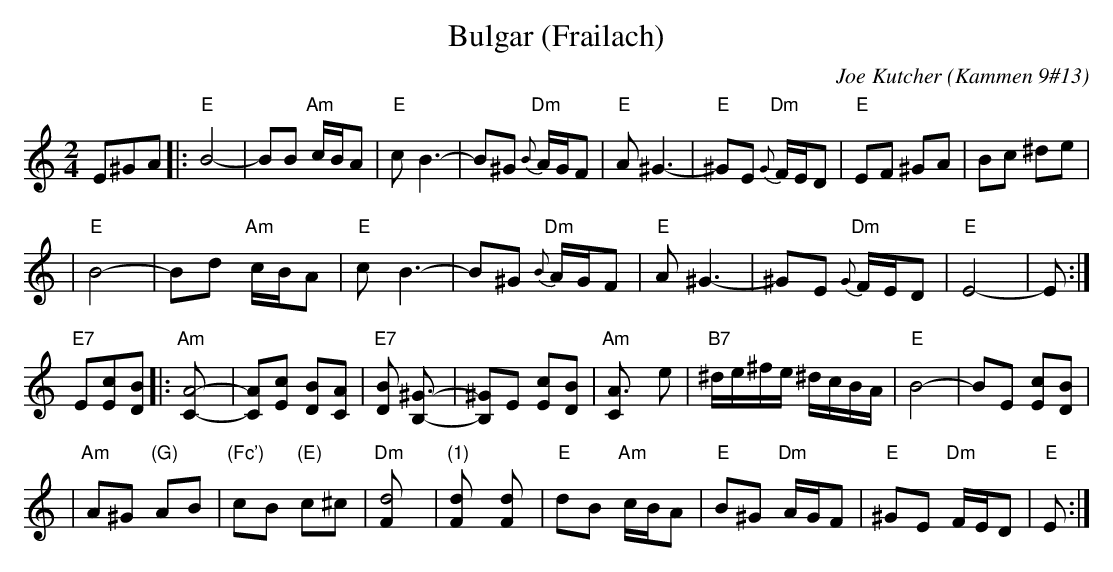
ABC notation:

X:1
T: Bulgar (Frailach)
C: Joe Kutcher (Kammen 9#13)
M: 2/4
L: 1/8
K: Am
E^GA \
|: "E"B4-    | BB "Am"c/B/A        | "E"c B3-  | B^G  "Dm"{B}A/G/F \
|  "E"A ^G3- | "E"^GE "Dm"{G}F/E/D | "E"EF ^GA | Bc ^de            |
|  "E"B4-    | Bd "Am"c/B/A        | "E"c B3-  | B^G  "Dm"{B}A/G/F \
|  "E"A ^G3- | ^GE "Dm"{G}F/E/D    | "E"E4-    | E :|
"E7"E[cE][BD] \
|: "Am"[A4C]-     | [AC][cE] [BD][AC]      | "E7"[BD] [^G3B,]- | [^GB,]E [cE][BD] \
|  "Am"[A3C] e    | "B7"^d/e/^f/e/ ^d/c/B/A/ | "E"B4-            | BE [cE][BD]      |
|  "Am"A^G "(G)"AB | "(Fc')"cB "(E)"c^c        | "Dm"[d4F]         | "(1)"[d2F] [d2F]      \
|  "E"dB "Am"c/B/A | "E"B^G "Dm"A/G/F         | "E"^GE "Dm"F/E/D  | "E"E  :|
